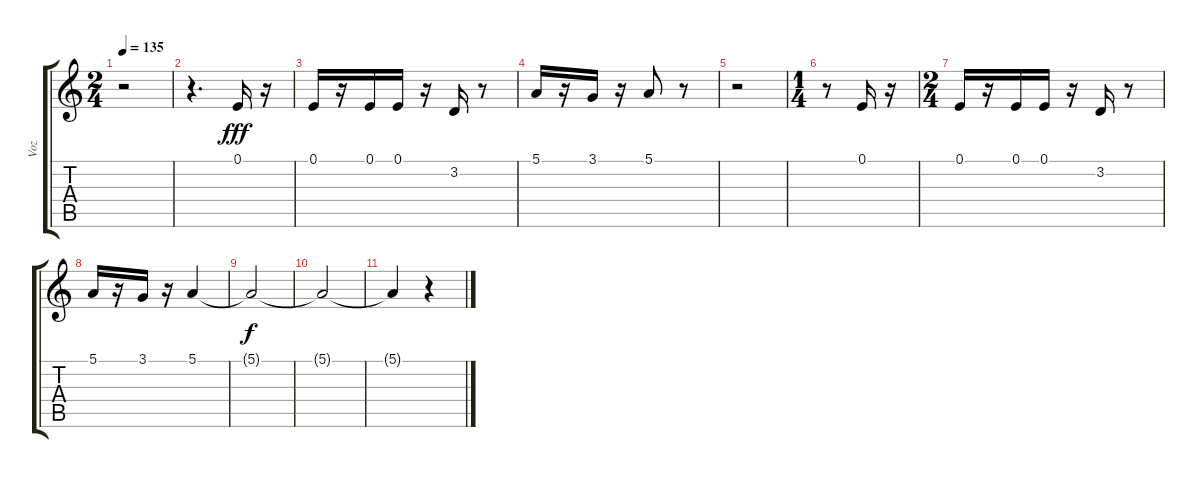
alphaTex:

\track ("Voz" "Voz") {instrument clarinet}
\staff {score tabs}
\tuning (E4 B3 G3 D3 A2 E2) {hide}
\ts (2 4)
\tempo 135
\clef g2
\ks c
r.2{dy fff} |
r.4{d} 0.1.16 r.16 |
0.1.16 r.16 0.1.16 0.1.16 r.16 3.2.16 r.8 |
5.1.16 r.16 3.1.16 r.16 5.1.8 r.8 |
r.2 |
\ts (1 4)
r.8 0.1.16 r.16 |
\ts (2 4)
0.1.16 r.16 0.1.16 0.1.16 r.16 3.2.16 r.8 |
5.1.16 r.16 3.1.16 r.16 5.1.4 |
5.1{t}.2{dy f} |
5.1{t}.2 |
5.1{t}.4 r.4
